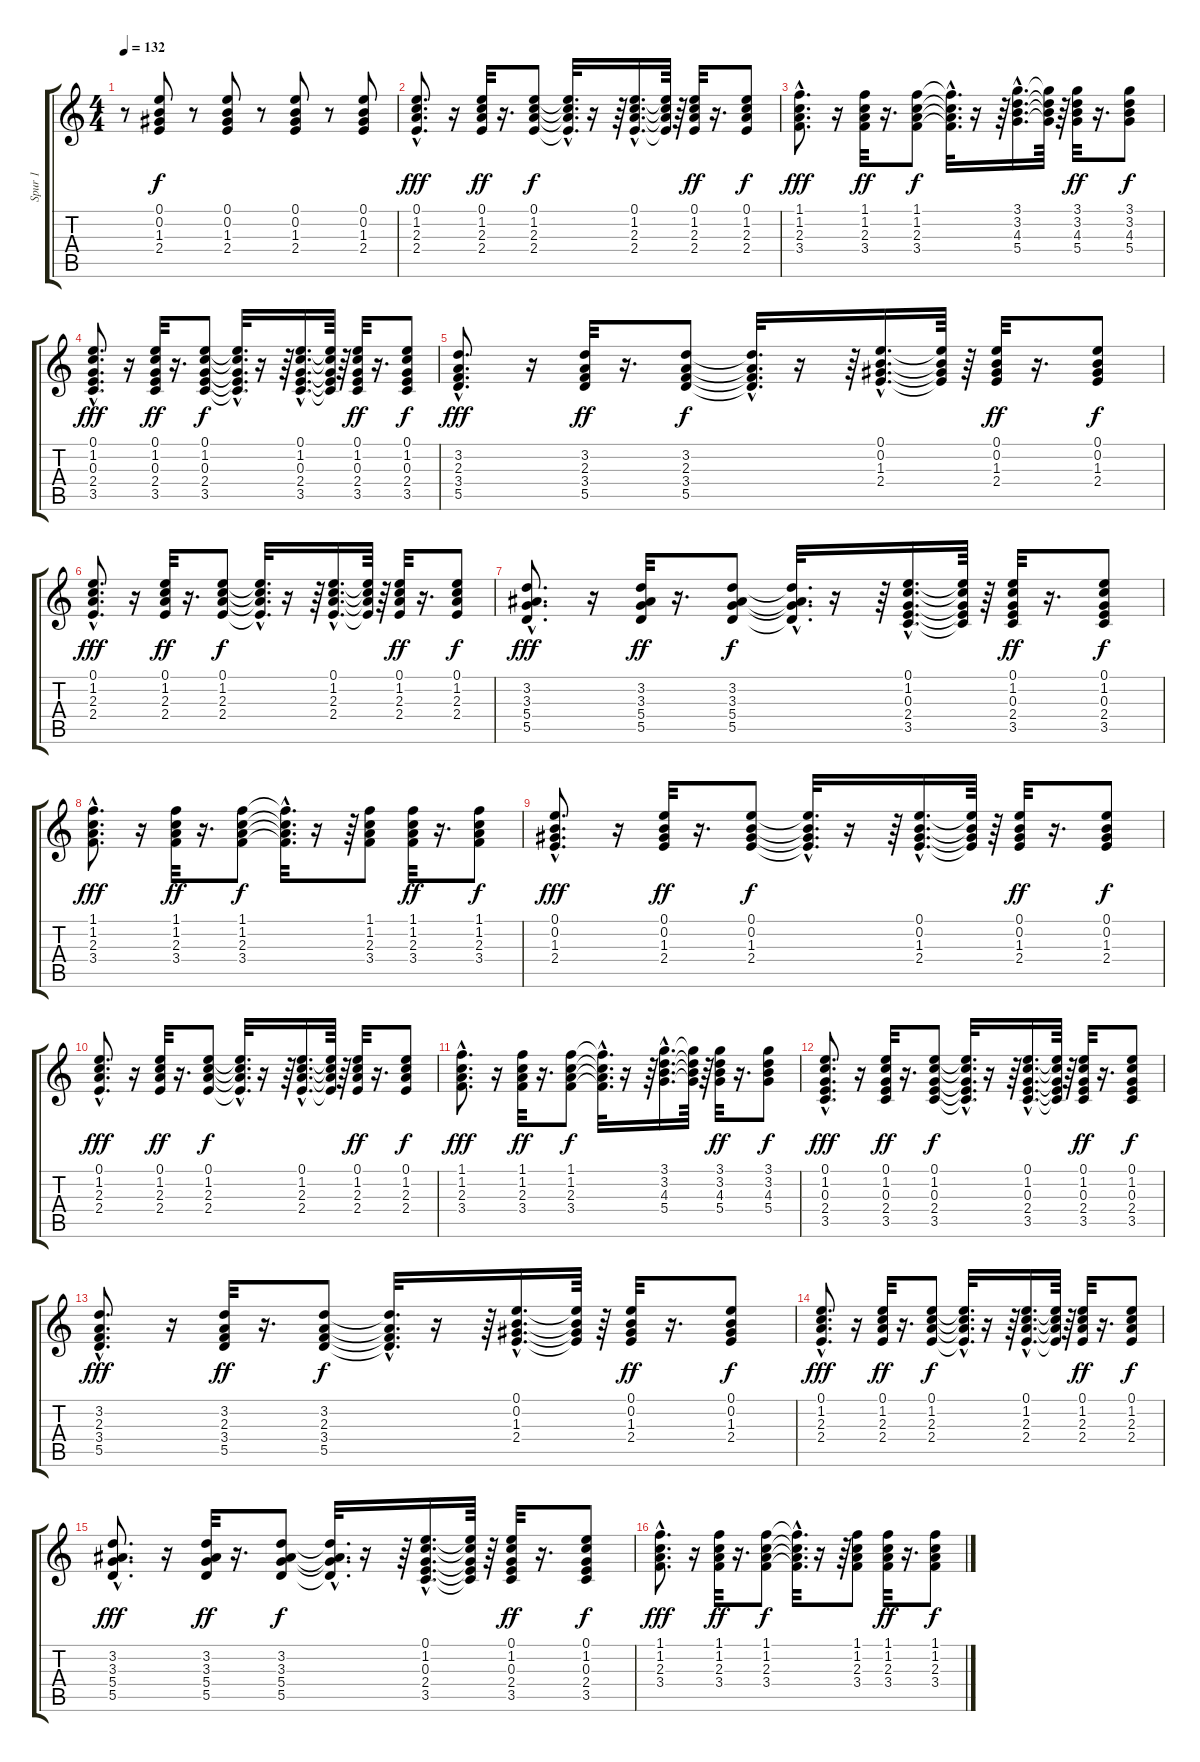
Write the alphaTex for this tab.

\track ("Spur 1" "Spur 1") {instrument acousticguitarsteel}
\staff {score tabs}
\tuning (E4 B3 G3 D3 A2 E2) {hide}
\ts (4 4)
\tempo 132
\clef g2
\ks c
r.8{dy mf} (0.1 0.2 1.3 2.4).8{dy f} r.8 (0.1 0.2 1.3 2.4).8 r.8 (0.1 0.2 1.3 2.4).8 r.8 (0.1 0.2 1.3 2.4).8 |
(0.1{hac} 1.2{hac} 2.3{hac} 2.4{hac}).8{d dy fff} r.16 (0.1 1.2 2.3 2.4).32{dy ff} r.16{d} (0.1 1.2 2.3 2.4).8{dy f} (0.1{hac t} 1.2{hac t} 2.3{hac t} 2.4{hac t}).32{d} r.16 r.64 (0.1{hac} 1.2{hac} 2.3{hac} 2.4{hac}).16{d} (0.1{t} 1.2{t} 2.3{t} 2.4{t}).64 r.64 (0.1 1.2 2.3 2.4).32{dy ff} r.16{d} (0.1 1.2 2.3 2.4).8{dy f} |
(1.1{hac} 1.2{hac} 2.3{hac} 3.4{hac}).8{d dy fff} r.16 (1.1 1.2 2.3 3.4).32{dy ff} r.16{d} (1.1 1.2 2.3 3.4).8{dy f} (1.1{hac t} 1.2{hac t} 2.3{hac t} 3.4{hac t}).32{d} r.16 r.64 (3.1{hac} 3.2{hac} 4.3{hac} 5.4{hac}).16{d} (3.1{t} 3.2{t} 4.3{t} 5.4{t}).64 r.64 (3.1 3.2 4.3 5.4).32{dy ff} r.16{d} (3.1 3.2 4.3 5.4).8{dy f} |
(0.1{hac} 1.2{hac} 0.3{hac} 2.4{hac} 3.5{hac}).8{d dy fff} r.16 (0.1 1.2 0.3 2.4 3.5).32{dy ff} r.16{d} (0.1 1.2 0.3 2.4 3.5).8{dy f} (0.1{hac t} 1.2{hac t} 0.3{hac t} 2.4{hac t} 3.5{hac t}).32{d} r.16 r.64 (0.1{hac} 1.2{hac} 0.3{hac} 2.4{hac} 3.5{hac}).16{d} (0.1{t} 1.2{t} 0.3{t} 2.4{t} 3.5{t}).64 r.64 (0.1 1.2 0.3 2.4 3.5).32{dy ff} r.16{d} (0.1 1.2 0.3 2.4 3.5).8{dy f} |
(3.2{hac} 2.3{hac} 3.4{hac} 5.5{hac}).8{d dy fff} r.16 (3.2 2.3 3.4 5.5).32{dy ff} r.16{d} (3.2 2.3 3.4 5.5).8{dy f} (3.2{hac t} 2.3{hac t} 3.4{hac t} 5.5{hac t}).32{d} r.16 r.64 (0.1{hac} 0.2{hac} 1.3{hac} 2.4{hac}).16{d} (0.1{t} 0.2{t} 1.3{t} 2.4{t}).64 r.64 (0.1 0.2 1.3 2.4).32{dy ff} r.16{d} (0.1 0.2 1.3 2.4).8{dy f} |
(0.1{hac} 1.2{hac} 2.3{hac} 2.4{hac}).8{d dy fff} r.16 (0.1 1.2 2.3 2.4).32{dy ff} r.16{d} (0.1 1.2 2.3 2.4).8{dy f} (0.1{hac t} 1.2{hac t} 2.3{hac t} 2.4{hac t}).32{d} r.16 r.64 (0.1{hac} 1.2{hac} 2.3{hac} 2.4{hac}).16{d} (0.1{t} 1.2{t} 2.3{t} 2.4{t}).64 r.64 (0.1 1.2 2.3 2.4).32{dy ff} r.16{d} (0.1 1.2 2.3 2.4).8{dy f} |
(3.2{hac} 3.3{hac} 5.4{hac} 5.5{hac}).8{d dy fff} r.16 (3.2 3.3 5.4 5.5).32{dy ff} r.16{d} (3.2 3.3 5.4 5.5).8{dy f} (3.2{hac t} 3.3{hac t} 5.4{hac t} 5.5{hac t}).32{d} r.16 r.64 (0.1{hac} 1.2{hac} 0.3{hac} 2.4{hac} 3.5{hac}).16{d} (0.1{t} 1.2{t} 0.3{t} 2.4{t} 3.5{t}).64 r.64 (0.1 1.2 0.3 2.4 3.5).32{dy ff} r.16{d} (0.1 1.2 0.3 2.4 3.5).8{dy f} |
(1.1{hac} 1.2{hac} 2.3{hac} 3.4{hac}).8{d dy fff} r.16 (1.1 1.2 2.3 3.4).32{dy ff} r.16{d} (1.1 1.2 2.3 3.4).8{dy f} (1.1{hac t} 1.2{hac t} 2.3{hac t} 3.4{hac t}).32{d} r.16 r.64 (1.1 1.2 2.3 3.4).8 (1.1 1.2 2.3 3.4).32{dy ff} r.16{d} (1.1 1.2 2.3 3.4).8{dy f} |
(0.1{hac} 0.2{hac} 1.3{hac} 2.4{hac}).8{d dy fff} r.16 (0.1 0.2 1.3 2.4).32{dy ff} r.16{d} (0.1 0.2 1.3 2.4).8{dy f} (0.1{hac t} 0.2{hac t} 1.3{hac t} 2.4{hac t}).32{d} r.16 r.64 (0.1{hac} 0.2{hac} 1.3{hac} 2.4{hac}).16{d} (0.1{t} 0.2{t} 1.3{t} 2.4{t}).64 r.64 (0.1 0.2 1.3 2.4).32{dy ff} r.16{d} (0.1 0.2 1.3 2.4).8{dy f} |
(0.1{hac} 1.2{hac} 2.3{hac} 2.4{hac}).8{d dy fff} r.16 (0.1 1.2 2.3 2.4).32{dy ff} r.16{d} (0.1 1.2 2.3 2.4).8{dy f} (0.1{hac t} 1.2{hac t} 2.3{hac t} 2.4{hac t}).32{d} r.16 r.64 (0.1{hac} 1.2{hac} 2.3{hac} 2.4{hac}).16{d} (0.1{t} 1.2{t} 2.3{t} 2.4{t}).64 r.64 (0.1 1.2 2.3 2.4).32{dy ff} r.16{d} (0.1 1.2 2.3 2.4).8{dy f} |
(1.1{hac} 1.2{hac} 2.3{hac} 3.4{hac}).8{d dy fff} r.16 (1.1 1.2 2.3 3.4).32{dy ff} r.16{d} (1.1 1.2 2.3 3.4).8{dy f} (1.1{hac t} 1.2{hac t} 2.3{hac t} 3.4{hac t}).32{d} r.16 r.64 (3.1{hac} 3.2{hac} 4.3{hac} 5.4{hac}).16{d} (3.1{t} 3.2{t} 4.3{t} 5.4{t}).64 r.64 (3.1 3.2 4.3 5.4).32{dy ff} r.16{d} (3.1 3.2 4.3 5.4).8{dy f} |
(0.1{hac} 1.2{hac} 0.3{hac} 2.4{hac} 3.5{hac}).8{d dy fff} r.16 (0.1 1.2 0.3 2.4 3.5).32{dy ff} r.16{d} (0.1 1.2 0.3 2.4 3.5).8{dy f} (0.1{hac t} 1.2{hac t} 0.3{hac t} 2.4{hac t} 3.5{hac t}).32{d} r.16 r.64 (0.1{hac} 1.2{hac} 0.3{hac} 2.4{hac} 3.5{hac}).16{d} (0.1{t} 1.2{t} 0.3{t} 2.4{t} 3.5{t}).64 r.64 (0.1 1.2 0.3 2.4 3.5).32{dy ff} r.16{d} (0.1 1.2 0.3 2.4 3.5).8{dy f} |
(3.2{hac} 2.3{hac} 3.4{hac} 5.5{hac}).8{d dy fff} r.16 (3.2 2.3 3.4 5.5).32{dy ff} r.16{d} (3.2 2.3 3.4 5.5).8{dy f} (3.2{hac t} 2.3{hac t} 3.4{hac t} 5.5{hac t}).32{d} r.16 r.64 (0.1{hac} 0.2{hac} 1.3{hac} 2.4{hac}).16{d} (0.1{t} 0.2{t} 1.3{t} 2.4{t}).64 r.64 (0.1 0.2 1.3 2.4).32{dy ff} r.16{d} (0.1 0.2 1.3 2.4).8{dy f} |
(0.1{hac} 1.2{hac} 2.3{hac} 2.4{hac}).8{d dy fff} r.16 (0.1 1.2 2.3 2.4).32{dy ff} r.16{d} (0.1 1.2 2.3 2.4).8{dy f} (0.1{hac t} 1.2{hac t} 2.3{hac t} 2.4{hac t}).32{d} r.16 r.64 (0.1{hac} 1.2{hac} 2.3{hac} 2.4{hac}).16{d} (0.1{t} 1.2{t} 2.3{t} 2.4{t}).64 r.64 (0.1 1.2 2.3 2.4).32{dy ff} r.16{d} (0.1 1.2 2.3 2.4).8{dy f} |
(3.2{hac} 3.3{hac} 5.4{hac} 5.5{hac}).8{d dy fff} r.16 (3.2 3.3 5.4 5.5).32{dy ff} r.16{d} (3.2 3.3 5.4 5.5).8{dy f} (3.2{hac t} 3.3{hac t} 5.4{hac t} 5.5{hac t}).32{d} r.16 r.64 (0.1{hac} 1.2{hac} 0.3{hac} 2.4{hac} 3.5{hac}).16{d} (0.1{t} 1.2{t} 0.3{t} 2.4{t} 3.5{t}).64 r.64 (0.1 1.2 0.3 2.4 3.5).32{dy ff} r.16{d} (0.1 1.2 0.3 2.4 3.5).8{dy f} |
(1.1{hac} 1.2{hac} 2.3{hac} 3.4{hac}).8{d dy fff} r.16 (1.1 1.2 2.3 3.4).32{dy ff} r.16{d} (1.1 1.2 2.3 3.4).8{dy f} (1.1{hac t} 1.2{hac t} 2.3{hac t} 3.4{hac t}).32{d} r.16 r.64 (1.1 1.2 2.3 3.4).8 (1.1 1.2 2.3 3.4).32{dy ff} r.16{d} (1.1 1.2 2.3 3.4).8{dy f}
